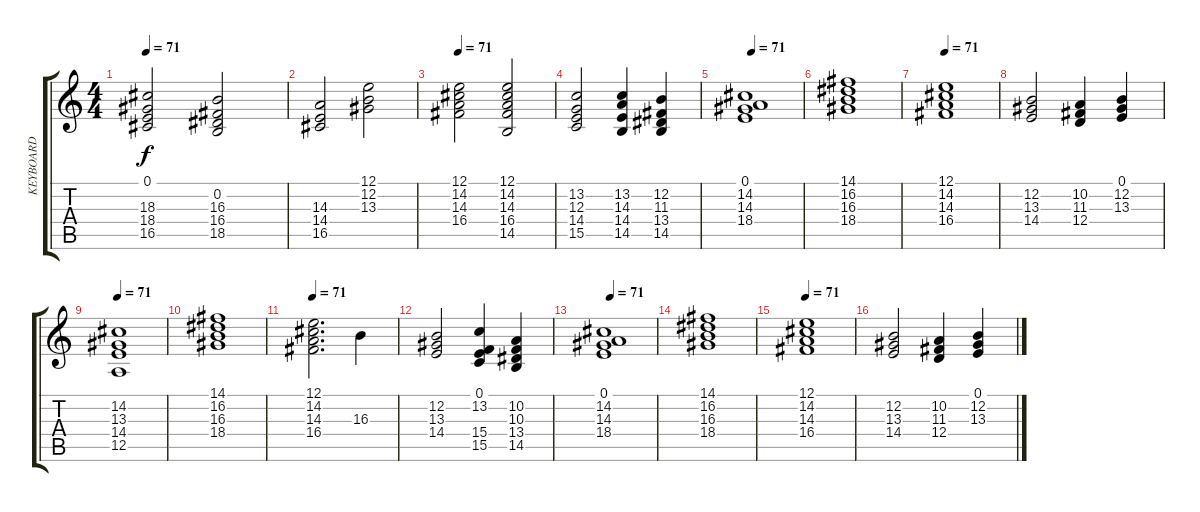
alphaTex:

\track ("KEYBOARD" "KEYBOARD") {instrument seashore}
\staff {score tabs}
\tuning (E4 B3 G3 D3 A2 E2) {hide}
\ts (4 4)
\tempo 71
\clef g2
\ks c
(0.1 18.3 18.4 16.5).2{dy f} (0.2 16.3 16.4 18.5).2 |
(14.3 14.4 16.5).2 (12.1 12.2 13.3).2 |
\tempo 71
(12.1 14.2 14.3 16.4).2 (12.1 14.2 14.3 16.4 14.5).2 |
(13.2 12.3 14.4 15.5).2 (13.2 14.3 14.4 14.5).4 (12.2 11.3 13.4 14.5).4 |
\tempo 71
(0.1 14.2 14.3 18.4).1 |
(14.1 16.2 16.3 18.4).1 |
\tempo 71
(12.1 14.2 14.3 16.4).1 |
(12.2 13.3 14.4).2 (10.2 11.3 12.4).4 (0.1 12.2 13.3).4 |
\tempo 71
(14.2 13.3 14.4 12.5).1 |
(14.1 16.2 16.3 18.4).1 |
\tempo 71
(12.1 14.2 14.3 16.4).2{d} 16.3.4 |
(12.2 13.3 14.4).2 (0.1 13.2 15.4 15.5).4 (10.2 10.3 13.4 14.5).4 |
\tempo 71
(0.1 14.2 14.3 18.4).1 |
(14.1 16.2 16.3 18.4).1 |
\tempo 71
(12.1 14.2 14.3 16.4).1 |
(12.2 13.3 14.4).2 (10.2 11.3 12.4).4 (0.1 12.2 13.3).4
